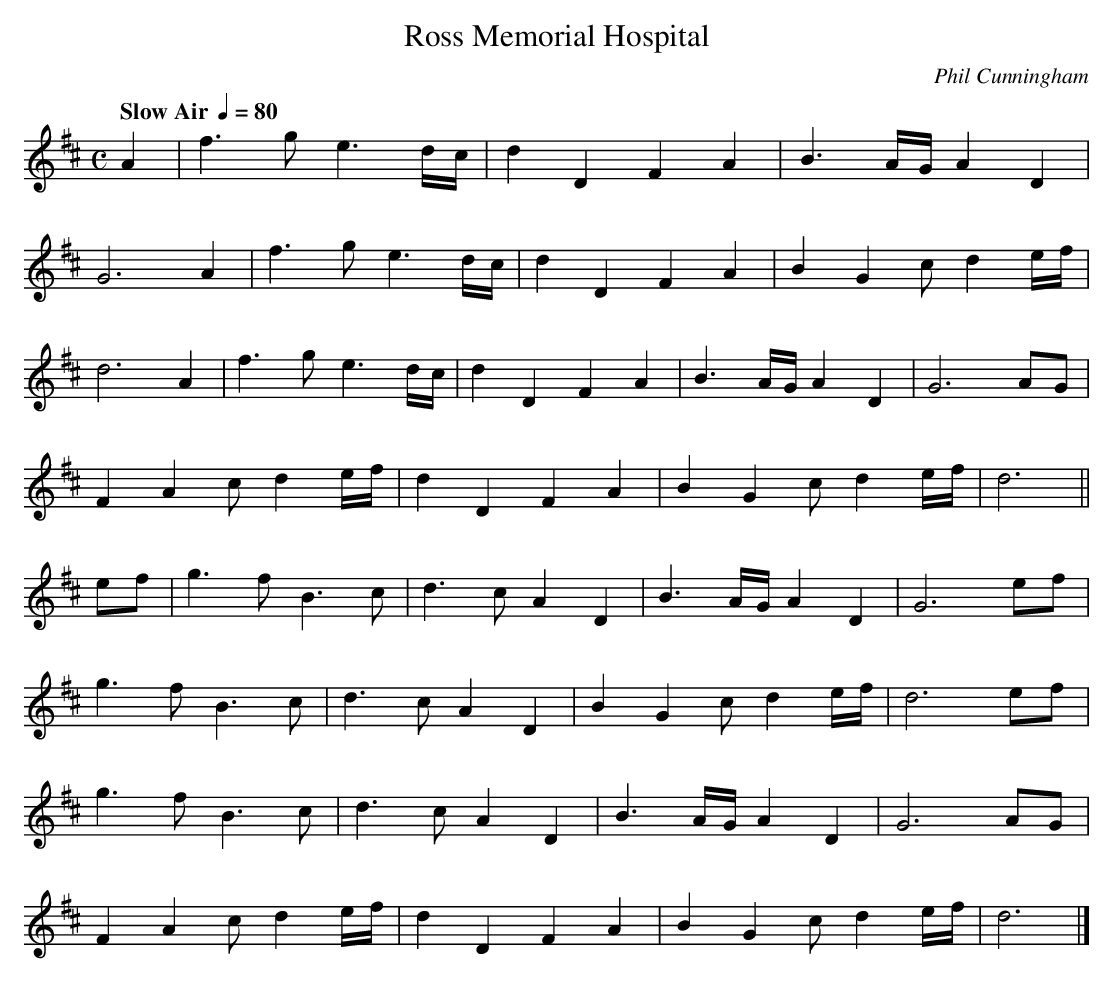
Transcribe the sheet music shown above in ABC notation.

X:1
T:Ross Memorial Hospital
C:Phil Cunningham
L:1/4
Q:"Slow Air " 1/4=80
K:D
M:C
A|f>g e3/2d//c//|dDFA|B3/2 A//G//AD|
G3A|f>g e3/2d//c//|dDFA|BGc/de//f//|
d3A|f>g e3/2d//c//|dDFA|B3/2A//G//AD|G3 A/G/|
FAc/de//f//|dDFA|BGc/de//f//|d3||
e/f/|g>fB>c|d>c AD|B3/2A//G//AD|G3 e/f/|
g>fB>c|d>cAD|BGc/de//f//|d3e/f/|
g>fB>c|d>c AD|B3/2 A//G//AD|G3 A/G/|
FAc/de//f//|dDFA|BG c/d e//f//|d3|]
